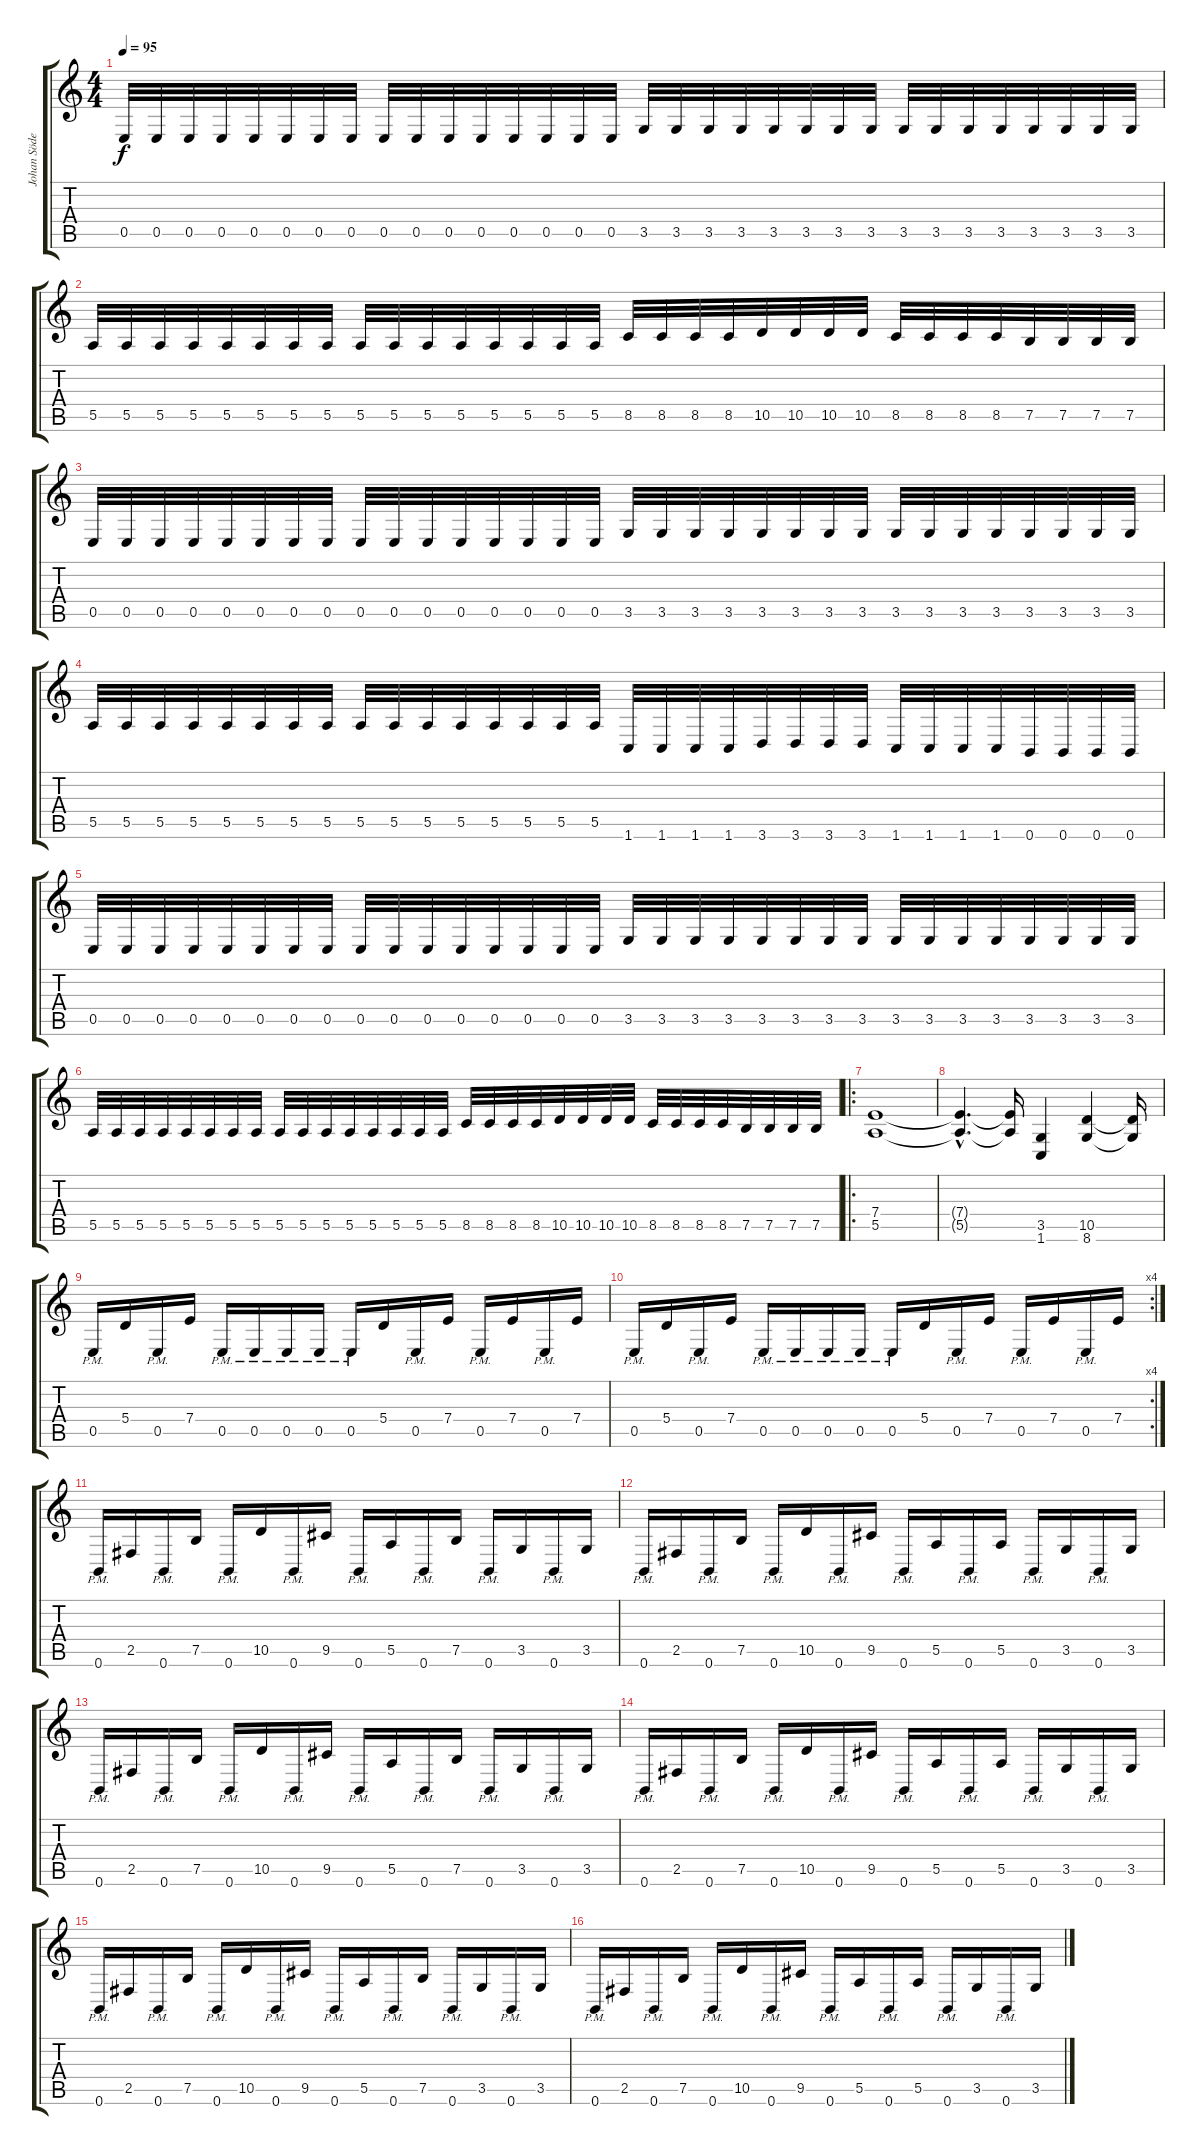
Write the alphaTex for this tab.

\track ("Johan Söderberg" "Johan Söde") {instrument distortionguitar}
\staff {score tabs}
\tuning (B3 Gb3 D3 A2 E2 B1) {hide}
\ts (4 4)
\tempo 95
\clef g2
\ks c
0.5.32{dy f} 0.5.32 0.5.32 0.5.32 0.5.32 0.5.32 0.5.32 0.5.32 0.5.32 0.5.32 0.5.32 0.5.32 0.5.32 0.5.32 0.5.32 0.5.32 3.5.32 3.5.32 3.5.32 3.5.32 3.5.32 3.5.32 3.5.32 3.5.32 3.5.32 3.5.32 3.5.32 3.5.32 3.5.32 3.5.32 3.5.32 3.5.32 |
5.5.32 5.5.32 5.5.32 5.5.32 5.5.32 5.5.32 5.5.32 5.5.32 5.5.32 5.5.32 5.5.32 5.5.32 5.5.32 5.5.32 5.5.32 5.5.32 8.5.32 8.5.32 8.5.32 8.5.32 10.5.32 10.5.32 10.5.32 10.5.32 8.5.32 8.5.32 8.5.32 8.5.32 7.5.32 7.5.32 7.5.32 7.5.32 |
0.5.32 0.5.32 0.5.32 0.5.32 0.5.32 0.5.32 0.5.32 0.5.32 0.5.32 0.5.32 0.5.32 0.5.32 0.5.32 0.5.32 0.5.32 0.5.32 3.5.32 3.5.32 3.5.32 3.5.32 3.5.32 3.5.32 3.5.32 3.5.32 3.5.32 3.5.32 3.5.32 3.5.32 3.5.32 3.5.32 3.5.32 3.5.32 |
5.5.32 5.5.32 5.5.32 5.5.32 5.5.32 5.5.32 5.5.32 5.5.32 5.5.32 5.5.32 5.5.32 5.5.32 5.5.32 5.5.32 5.5.32 5.5.32 1.6.32 1.6.32 1.6.32 1.6.32 3.6.32 3.6.32 3.6.32 3.6.32 1.6.32 1.6.32 1.6.32 1.6.32 0.6.32 0.6.32 0.6.32 0.6.32 |
0.5.32 0.5.32 0.5.32 0.5.32 0.5.32 0.5.32 0.5.32 0.5.32 0.5.32 0.5.32 0.5.32 0.5.32 0.5.32 0.5.32 0.5.32 0.5.32 3.5.32 3.5.32 3.5.32 3.5.32 3.5.32 3.5.32 3.5.32 3.5.32 3.5.32 3.5.32 3.5.32 3.5.32 3.5.32 3.5.32 3.5.32 3.5.32 |
5.5.32 5.5.32 5.5.32 5.5.32 5.5.32 5.5.32 5.5.32 5.5.32 5.5.32 5.5.32 5.5.32 5.5.32 5.5.32 5.5.32 5.5.32 5.5.32 8.5.32 8.5.32 8.5.32 8.5.32 10.5.32 10.5.32 10.5.32 10.5.32 8.5.32 8.5.32 8.5.32 8.5.32 7.5.32 7.5.32 7.5.32 7.5.32 |
\ro
(7.4 5.5).1 |
(7.4{hac t} 5.5{hac t}).4{d} (7.4{t} 5.5{t}).16 (3.5 1.6).4 (10.5 8.6).4 (10.5{t} 8.6{t}).16 |
0.5{pm}.16 5.4.16 0.5{pm}.16 7.4.16 0.5{pm}.16 0.5{pm}.16 0.5{pm}.16 0.5{pm}.16 0.5{pm}.16 5.4.16 0.5{pm}.16 7.4.16 0.5{pm}.16 7.4.16 0.5{pm}.16 7.4.16 |
\rc 4
0.5{pm}.16 5.4.16 0.5{pm}.16 7.4.16 0.5{pm}.16 0.5{pm}.16 0.5{pm}.16 0.5{pm}.16 0.5{pm}.16 5.4.16 0.5{pm}.16 7.4.16 0.5{pm}.16 7.4.16 0.5{pm}.16 7.4.16 |
0.6{pm}.16 2.5.16 0.6{pm}.16 7.5.16 0.6{pm}.16 10.5.16 0.6{pm}.16 9.5.16 0.6{pm}.16 5.5.16 0.6{pm}.16 7.5.16 0.6{pm}.16 3.5.16 0.6{pm}.16 3.5.16 |
0.6{pm}.16 2.5.16 0.6{pm}.16 7.5.16 0.6{pm}.16 10.5.16 0.6{pm}.16 9.5.16 0.6{pm}.16 5.5.16 0.6{pm}.16 5.5.16 0.6{pm}.16 3.5.16 0.6{pm}.16 3.5.16 |
0.6{pm}.16 2.5.16 0.6{pm}.16 7.5.16 0.6{pm}.16 10.5.16 0.6{pm}.16 9.5.16 0.6{pm}.16 5.5.16 0.6{pm}.16 7.5.16 0.6{pm}.16 3.5.16 0.6{pm}.16 3.5.16 |
0.6{pm}.16 2.5.16 0.6{pm}.16 7.5.16 0.6{pm}.16 10.5.16 0.6{pm}.16 9.5.16 0.6{pm}.16 5.5.16 0.6{pm}.16 5.5.16 0.6{pm}.16 3.5.16 0.6{pm}.16 3.5.16 |
0.6{pm}.16 2.5.16 0.6{pm}.16 7.5.16 0.6{pm}.16 10.5.16 0.6{pm}.16 9.5.16 0.6{pm}.16 5.5.16 0.6{pm}.16 7.5.16 0.6{pm}.16 3.5.16 0.6{pm}.16 3.5.16 |
0.6{pm}.16 2.5.16 0.6{pm}.16 7.5.16 0.6{pm}.16 10.5.16 0.6{pm}.16 9.5.16 0.6{pm}.16 5.5.16 0.6{pm}.16 5.5.16 0.6{pm}.16 3.5.16 0.6{pm}.16 3.5.16
